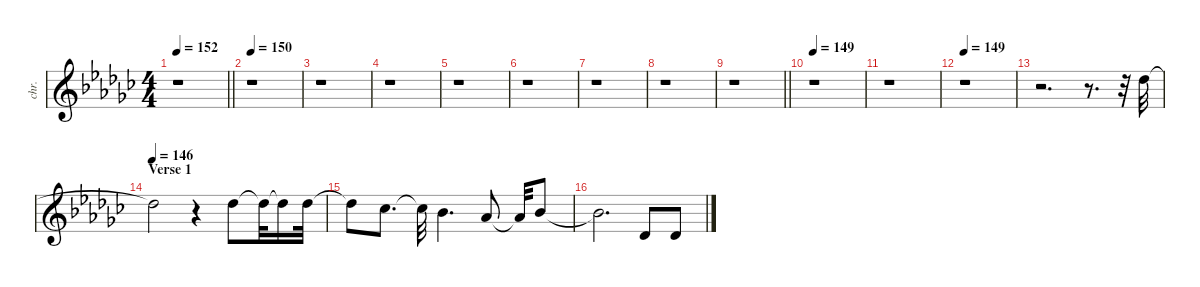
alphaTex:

\defaultSystemsLayout 4
\hideDynamics
\bracketExtendMode nobrackets
\otherSystemsTrackNameOrientation horizontal
\track ("Vocals-hid" "chr.") {defaultSystemsLayout 4 instrument voiceoohs}
\staff {score}
\tuning (Eb4 Bb3 Gb3 Db3 Ab2 Eb2)
\ts (4 4)
\tempo 152
\clef g2
\barLineRight lightlight
\ks gb
r.1{dy ff beam Down} |
\tempo 150
r.1{beam Down} |
r.1{beam Down} |
r.1{beam Down} |
r.1{beam Down} |
r.1{beam Down} |
r.1{beam Down} |
r.1{beam Down} |
\barLineRight lightlight
r.1{beam Down} |
\tempo 149
r.1{beam Down} |
r.1{beam Down} |
\tempo 149
r.1{beam Down} |
r.2{d beam Down} r.8{d beam Down} r.32{beam Down} 10.1{acc b}.32{beam Down} |
\section ("" "Verse 1")
\tempo 146
10.1{t acc b}.2{dy f beam Down} r.4{beam Down} 10.1{acc b}.8{dy mf beam Down} 10.1{t acc b}.32{beam Down} 10.1{t acc b}.16{beam Down} 10.1{acc b}.32{dy f beam Down} |
10.1{t acc b}.8{beam Down} 8.1{acc b}.8{d beam Down} 8.1{t acc b}.32{beam Down} 7.1{acc b}.4{d beam Down} 5.1{acc b}.8{dy mp beam Up} 5.1{t acc b}.32{dy f beam Up} 7.1{acc b}.8{beam Up} |
7.1{t acc b}.2{d beam Down} 7.3{acc b}.8{beam Up} 7.3{acc b}.8{beam Up}
